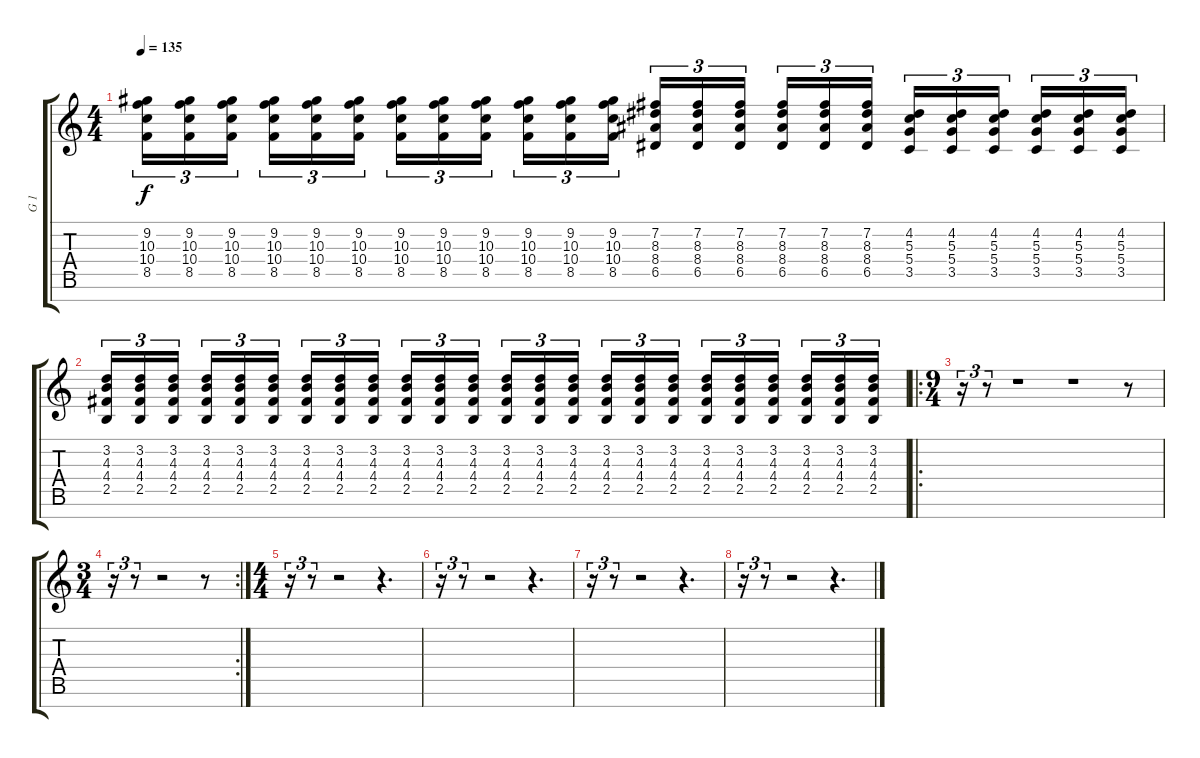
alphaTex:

\track ("G 1" "G 1") {instrument distortionguitar}
\staff {score tabs}
\tuning (E4 B3 G3 D3 A2 E2 B1) {hide}
\ts (4 4)
\tempo 135
\clef g2
\ks c
(9.2 10.3 10.4 8.5).16{tu (3 2) dy f} (9.2 10.3 10.4 8.5).16{tu (3 2)} (9.2 10.3 10.4 8.5).16{tu (3 2) beam splitsecondary} (9.2 10.3 10.4 8.5).16{tu (3 2)} (9.2 10.3 10.4 8.5).16{tu (3 2)} (9.2 10.3 10.4 8.5).16{tu (3 2)} (9.2 10.3 10.4 8.5).16{tu (3 2)} (9.2 10.3 10.4 8.5).16{tu (3 2)} (9.2 10.3 10.4 8.5).16{tu (3 2) beam splitsecondary} (9.2 10.3 10.4 8.5).16{tu (3 2)} (9.2 10.3 10.4 8.5).16{tu (3 2)} (9.2 10.3 10.4 8.5).16{tu (3 2)} (7.2 8.3 8.4 6.5).16{tu (3 2)} (7.2 8.3 8.4 6.5).16{tu (3 2)} (7.2 8.3 8.4 6.5).16{tu (3 2) beam splitsecondary} (7.2 8.3 8.4 6.5).16{tu (3 2)} (7.2 8.3 8.4 6.5).16{tu (3 2)} (7.2 8.3 8.4 6.5).16{tu (3 2)} (4.2 5.3 5.4 3.5).16{tu (3 2)} (4.2 5.3 5.4 3.5).16{tu (3 2)} (4.2 5.3 5.4 3.5).16{tu (3 2) beam splitsecondary} (4.2 5.3 5.4 3.5).16{tu (3 2)} (4.2 5.3 5.4 3.5).16{tu (3 2)} (4.2 5.3 5.4 3.5).16{tu (3 2)} |
(3.2 4.3 4.4 2.5).16{tu (3 2)} (3.2 4.3 4.4 2.5).16{tu (3 2)} (3.2 4.3 4.4 2.5).16{tu (3 2) beam splitsecondary} (3.2 4.3 4.4 2.5).16{tu (3 2)} (3.2 4.3 4.4 2.5).16{tu (3 2)} (3.2 4.3 4.4 2.5).16{tu (3 2)} (3.2 4.3 4.4 2.5).16{tu (3 2)} (3.2 4.3 4.4 2.5).16{tu (3 2)} (3.2 4.3 4.4 2.5).16{tu (3 2) beam splitsecondary} (3.2 4.3 4.4 2.5).16{tu (3 2)} (3.2 4.3 4.4 2.5).16{tu (3 2)} (3.2 4.3 4.4 2.5).16{tu (3 2)} (3.2 4.3 4.4 2.5).16{tu (3 2)} (3.2 4.3 4.4 2.5).16{tu (3 2)} (3.2 4.3 4.4 2.5).16{tu (3 2) beam splitsecondary} (3.2 4.3 4.4 2.5).16{tu (3 2)} (3.2 4.3 4.4 2.5).16{tu (3 2)} (3.2 4.3 4.4 2.5).16{tu (3 2)} (3.2 4.3 4.4 2.5).16{tu (3 2)} (3.2 4.3 4.4 2.5).16{tu (3 2)} (3.2 4.3 4.4 2.5).16{tu (3 2) beam splitsecondary} (3.2 4.3 4.4 2.5).16{tu (3 2)} (3.2 4.3 4.4 2.5).16{tu (3 2)} (3.2 4.3 4.4 2.5).16{tu (3 2)} |
\ro
\ts (9 4)
r.16{tu (3 2)} r.8{tu (3 2)} r.1 r.1 r.8 |
\rc 2
\ts (3 4)
r.16{tu (3 2)} r.8{tu (3 2)} r.2 r.8 |
\ts (4 4)
r.16{tu (3 2)} r.8{tu (3 2)} r.2 r.4{d} |
r.16{tu (3 2)} r.8{tu (3 2)} r.2 r.4{d} |
r.16{tu (3 2)} r.8{tu (3 2)} r.2 r.4{d} |
r.16{tu (3 2)} r.8{tu (3 2)} r.2 r.4{d}
